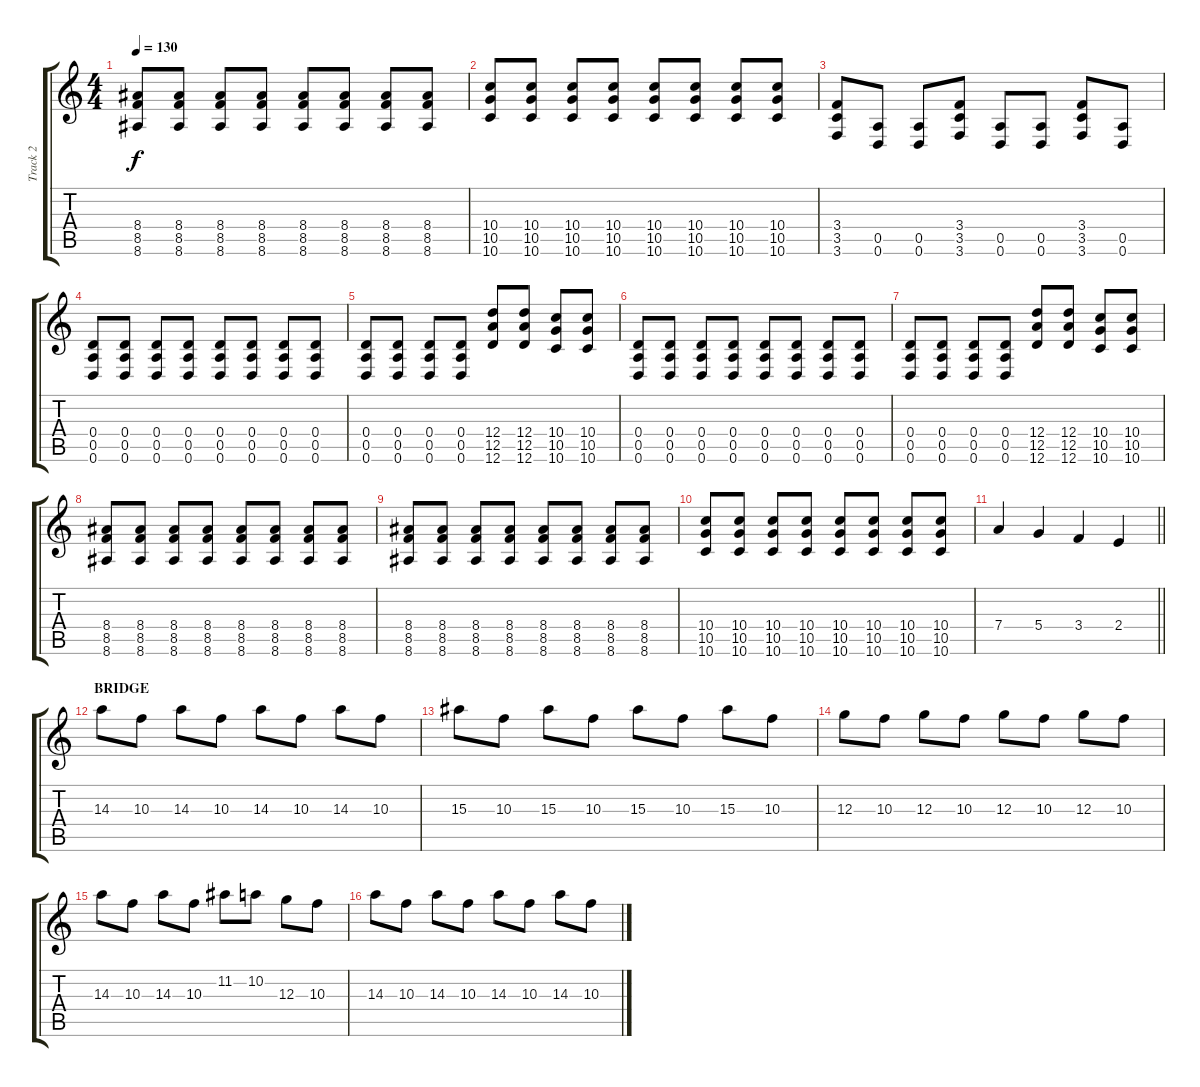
\track ("Track 2" "Track 2") {instrument acousticguitarsteel}
\staff {score tabs}
\tuning (E4 B3 G3 D3 A2 D2) {hide}
\ts (4 4)
\tempo 130
\clef g2
\ks c
(8.4 8.5 8.6).8{dy f} (8.4 8.5 8.6).8 (8.4 8.5 8.6).8 (8.4 8.5 8.6).8 (8.4 8.5 8.6).8 (8.4 8.5 8.6).8 (8.4 8.5 8.6).8 (8.4 8.5 8.6).8 |
(10.4 10.5 10.6).8 (10.4 10.5 10.6).8 (10.4 10.5 10.6).8 (10.4 10.5 10.6).8 (10.4 10.5 10.6).8 (10.4 10.5 10.6).8 (10.4 10.5 10.6).8 (10.4 10.5 10.6).8 |
(3.4 3.5 3.6).8 (0.5 0.6).8 (0.5 0.6).8 (3.4 3.5 3.6).8 (0.5 0.6).8 (0.5 0.6).8 (3.4 3.5 3.6).8 (0.5 0.6).8 |
(0.4 0.5 0.6).8 (0.4 0.5 0.6).8 (0.4 0.5 0.6).8 (0.4 0.5 0.6).8 (0.4 0.5 0.6).8 (0.4 0.5 0.6).8 (0.4 0.5 0.6).8 (0.4 0.5 0.6).8 |
(0.4 0.5 0.6).8 (0.4 0.5 0.6).8 (0.4 0.5 0.6).8 (0.4 0.5 0.6).8 (12.4 12.5 12.6).8 (12.4 12.5 12.6).8 (10.4 10.5 10.6).8 (10.4 10.5 10.6).8 |
(0.4 0.5 0.6).8 (0.4 0.5 0.6).8 (0.4 0.5 0.6).8 (0.4 0.5 0.6).8 (0.4 0.5 0.6).8 (0.4 0.5 0.6).8 (0.4 0.5 0.6).8 (0.4 0.5 0.6).8 |
(0.4 0.5 0.6).8 (0.4 0.5 0.6).8 (0.4 0.5 0.6).8 (0.4 0.5 0.6).8 (12.4 12.5 12.6).8 (12.4 12.5 12.6).8 (10.4 10.5 10.6).8 (10.4 10.5 10.6).8 |
(8.4 8.5 8.6).8 (8.4 8.5 8.6).8 (8.4 8.5 8.6).8 (8.4 8.5 8.6).8 (8.4 8.5 8.6).8 (8.4 8.5 8.6).8 (8.4 8.5 8.6).8 (8.4 8.5 8.6).8 |
(8.4 8.5 8.6).8 (8.4 8.5 8.6).8 (8.4 8.5 8.6).8 (8.4 8.5 8.6).8 (8.4 8.5 8.6).8 (8.4 8.5 8.6).8 (8.4 8.5 8.6).8 (8.4 8.5 8.6).8 |
(10.4 10.5 10.6).8 (10.4 10.5 10.6).8 (10.4 10.5 10.6).8 (10.4 10.5 10.6).8 (10.4 10.5 10.6).8 (10.4 10.5 10.6).8 (10.4 10.5 10.6).8 (10.4 10.5 10.6).8 |
\barLineRight lightlight
7.4.4 5.4.4 3.4.4 2.4.4 |
\section ("" "BRIDGE")
14.3.8 10.3.8 14.3.8 10.3.8 14.3.8 10.3.8 14.3.8 10.3.8 |
15.3.8 10.3.8 15.3.8 10.3.8 15.3.8 10.3.8 15.3.8 10.3.8 |
12.3.8 10.3.8 12.3.8 10.3.8 12.3.8 10.3.8 12.3.8 10.3.8 |
14.3.8 10.3.8 14.3.8 10.3.8 11.2.8 10.2.8 12.3.8 10.3.8 |
14.3.8 10.3.8 14.3.8 10.3.8 14.3.8 10.3.8 14.3.8 10.3.8
